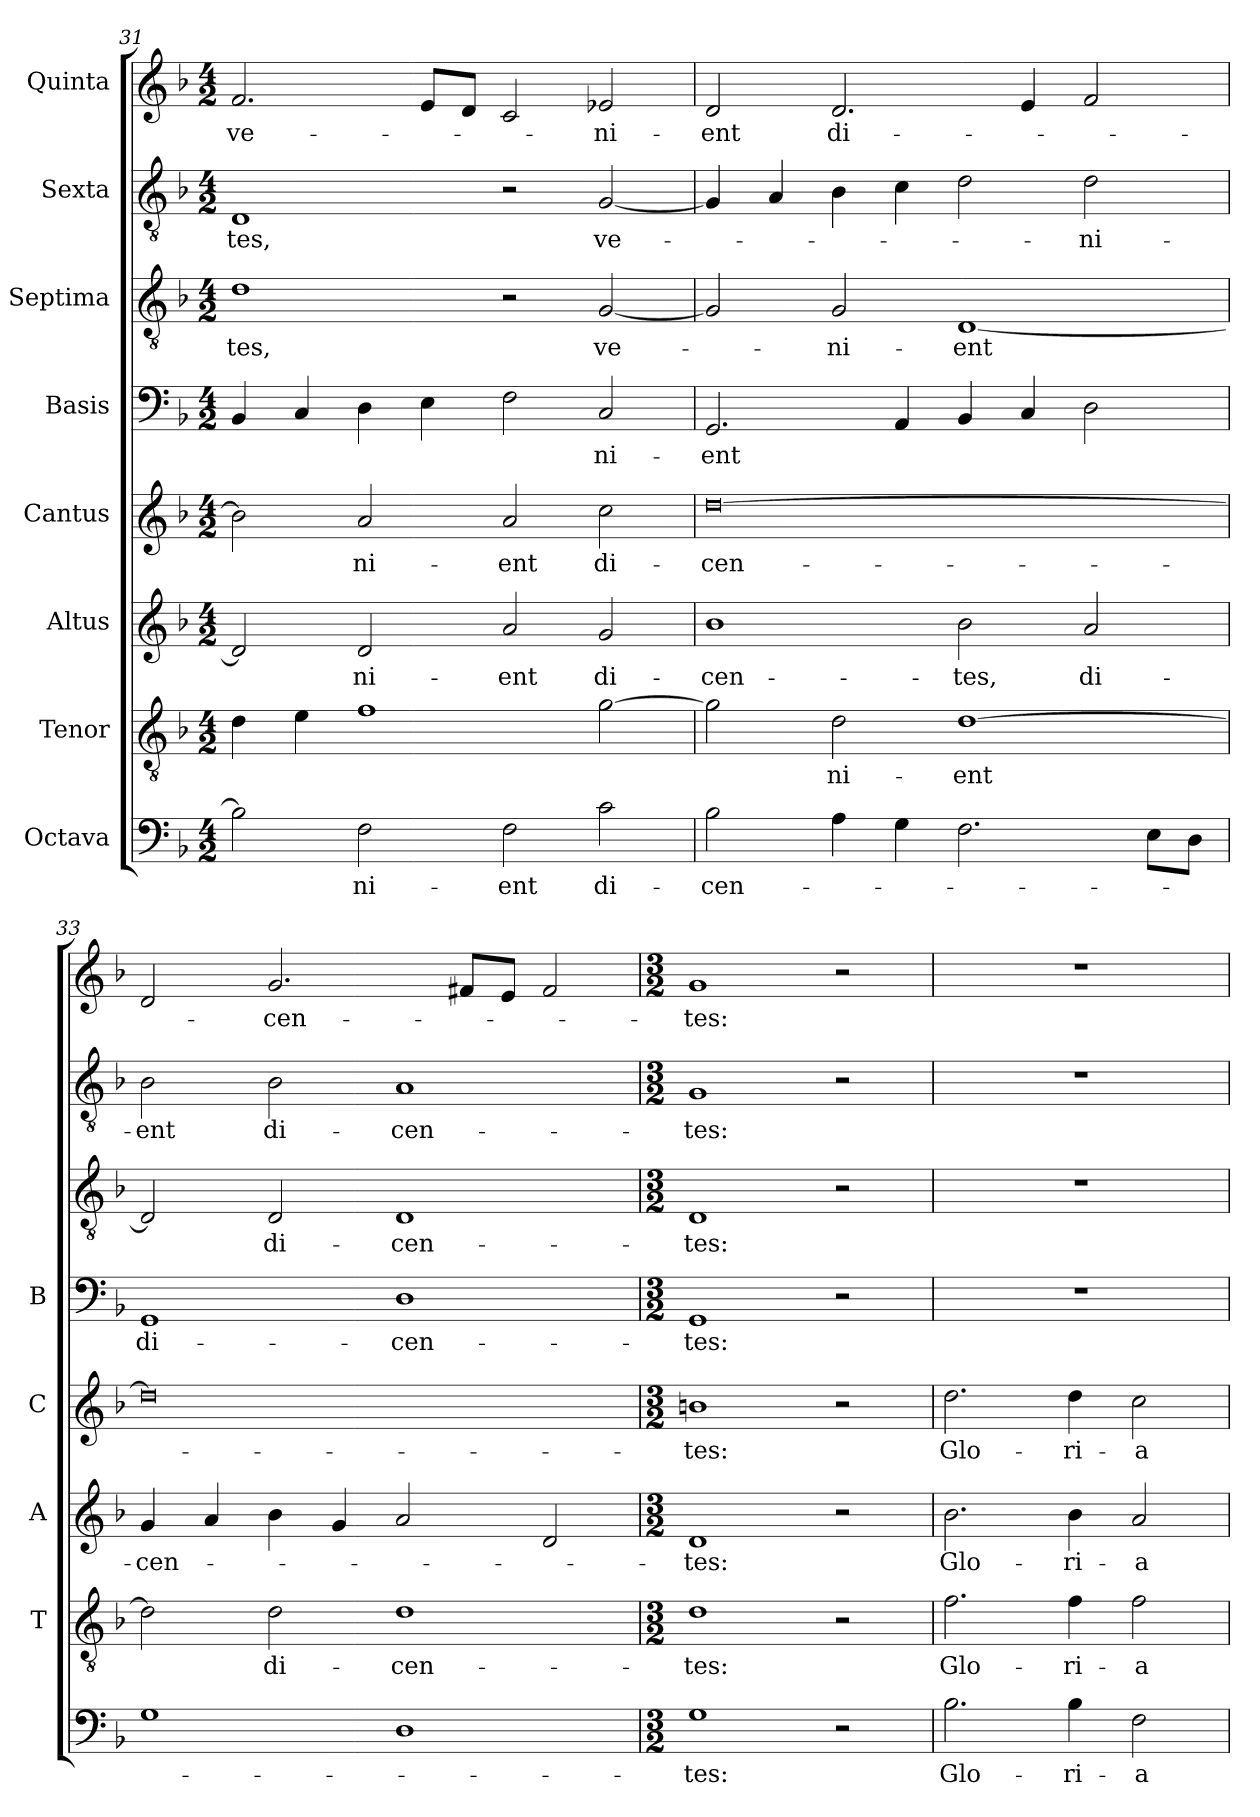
**kern	**text	**kern	**text	**kern	**text	**kern	**text	**kern	**text	**kern	**text	**kern	**text	**kern	**text
*part8	*part8	*part7	*part7	*part6	*part6	*part5	*part5	*part4	*part4	*part3	*part3	*part2	*part2	*part1	*part1
*staff8	*staff8	*staff7	*staff7	*staff6	*staff6	*staff5	*staff5	*staff4	*staff4	*staff3	*staff3	*staff2	*staff2	*staff1	*staff1
*I"Octava	*	*I"Tenor	*	*I"Altus	*	*I"Cantus	*	*I"Basis	*	*I"Septima	*	*I"Sexta	*	*I"Quinta	*
*	*	*I'T	*	*I'A	*	*I'C	*	*I'B	*	*	*	*	*	*	*
*clefF4	*	*clefGv2	*	*clefG2	*	*clefG2	*	*clefF4	*	*clefGv2	*	*clefGv2	*	*clefG2	*
*k[b-]	*	*k[b-]	*	*k[b-]	*	*k[b-]	*	*k[b-]	*	*k[b-]	*	*k[b-]	*	*k[b-]	*
*F:	*	*F:	*	*F:	*	*F:	*	*F:	*	*F:	*	*F:	*	*F:	*
*M4/2	*	*M4/2	*	*M4/2	*	*M4/2	*	*M4/2	*	*M4/2	*	*M4/2	*	*M4/2	*
=31	=31	=31	=31	=31	=31	=31	=31	=31	=31	=31	=31	=31	=31	=31	=31
!	!	!	!	!	!	!	!	!	!	!	!LO:LY:b	!	!LO:LY:b	!	!LO:LY:b
2B-\]	.	4d\	.	2d/]	.	2b-\]	.	4BB-/	.	1d	-tes,	1D	-tes,	2.f/	ve-
.	.	4e\	.	.	.	.	.	4C/	.	.	.	.	.	.	.
!	!LO:LY:b	!	!	!	!LO:LY:b	!	!LO:LY:b	!	!	!	!	!	!	!	!
2F\	-ni-	1f	.	2d/	-ni-	2a/	-ni-	4D\	.	.	.	.	.	.	.
.	.	.	.	.	.	.	.	4E\	.	.	.	.	.	8e/L	.
.	.	.	.	.	.	.	.	.	.	.	.	.	.	8d/J	.
!	!LO:LY:b	!	!	!	!LO:LY:b	!	!LO:LY:b	!	!	!	!	!	!	!	!
2F\	-ent	.	.	2a/	-ent	2a/	-ent	2F\	.	2r	.	2r	.	2c/	.
!	!LO:LY:b	!	!	!	!LO:LY:b	!	!LO:LY:b	!	!LO:LY:b	!	!LO:LY:b	!	!LO:LY:b	!	!LO:LY:b
2c\	di-	[2g\	.	2g/	di-	2cc\	di-	2C/	-ni-	[2G/	ve-	[2G/	ve-	2e-X/	-ni-
=32	=32	=32	=32	=32	=32	=32	=32	=32	=32	=32	=32	=32	=32	=32	=32
!	!LO:LY:b	!	!	!	!LO:LY:b	!	!LO:LY:b	!	!LO:LY:b	!	!	!	!	!	!LO:LY:b
2B-\	-cen-	2g\]	.	1b-	-cen-	[0dd	-cen-	2.GG/	-ent	2G/]	.	4G/]	.	2d/	-ent
.	.	.	.	.	.	.	.	.	.	.	.	4A/	.	.	.
!	!	!	!LO:LY:b	!	!	!	!	!	!	!	!LO:LY:b	!	!	!	!LO:LY:b
4A\	.	2d\	-ni-	.	.	.	.	.	.	2G/	-ni-	4B-\	.	2.d/	di-
4G\	.	.	.	.	.	.	.	4AA/	.	.	.	4c\	.	.	.
!	!	!	!LO:LY:b	!	!LO:LY:b	!	!	!	!	!	!LO:LY:b	!	!	!	!
2.F\	.	[1d	-ent	2b-\	-tes,	.	.	4BB-/	.	[1D	-ent	2d\	.	.	.
.	.	.	.	.	.	.	.	4C/	.	.	.	.	.	4e/	.
!	!	!	!	!	!LO:LY:b	!	!	!	!	!	!	!	!LO:LY:b	!	!
.	.	.	.	2a/	di-	.	.	2D\	.	.	.	2d\	-ni-	2f/	.
8E\L	.	.	.	.	.	.	.	.	.	.	.	.	.	.	.
8D\J	.	.	.	.	.	.	.	.	.	.	.	.	.	.	.
=33	=33	=33	=33	=33	=33	=33	=33	=33	=33	=33	=33	=33	=33	=33	=33
!	!	!	!	!	!LO:LY:b	!	!	!	!LO:LY:b	!	!	!	!LO:LY:b	!	!
1G	.	2d\]	.	4g/	-cen-	0dd]	.	1GG	di-	2D/]	.	2B-\	-ent	2d/	.
.	.	.	.	4a/	.	.	.	.	.	.	.	.	.	.	.
!	!	!	!LO:LY:b	!	!	!	!	!	!	!	!LO:LY:b	!	!LO:LY:b	!	!LO:LY:b
.	.	2d\	di-	4b-\	.	.	.	.	.	2D/	di-	2B-\	di-	2.g/	-cen-
.	.	.	.	4g/	.	.	.	.	.	.	.	.	.	.	.
!	!	!	!LO:LY:b	!	!	!	!	!	!LO:LY:b	!	!LO:LY:b	!	!LO:LY:b	!	!
1D	.	1d	-cen-	2a/	.	.	.	1D	-cen-	1D	-cen-	1A	-cen-	.	.
.	.	.	.	.	.	.	.	.	.	.	.	.	.	8f#X/L	.
.	.	.	.	.	.	.	.	.	.	.	.	.	.	8e/J	.
.	.	.	.	2d/	.	.	.	.	.	.	.	.	.	2f#/	.
!!LO:LB:g=z
=34	=34	=34	=34	=34	=34	=34	=34	=34	=34	=34	=34	=34	=34	=34	=34
*M3/2	*	*M3/2	*	*M3/2	*	*M3/2	*	*M3/2	*	*M3/2	*	*M3/2	*	*M3/2	*
!	!LO:LY:b	!	!LO:LY:b	!	!LO:LY:b	!	!LO:LY:b	!	!LO:LY:b	!	!LO:LY:b	!	!LO:LY:b	!	!LO:LY:b
1G	-tes:	1d	-tes:	1d	-tes:	1bn	-tes:	1GG	-tes:	1D	-tes:	1G	-tes:	1g	-tes:
2r	.	2r	.	2r	.	2r	.	2r	.	2r	.	2r	.	2r	.
=35	=35	=35	=35	=35	=35	=35	=35	=35	=35	=35	=35	=35	=35	=35	=35
!	!LO:LY:b	!	!LO:LY:b	!	!LO:LY:b	!	!LO:LY:b	!	!	!	!	!	!	!	!
2.B-\	Glo-	2.f\	Glo-	2.b-\	Glo-	2.dd\	Glo-	1.r	.	1.r	.	1.r	.	1.r	.
!	!LO:LY:b	!	!LO:LY:b	!	!LO:LY:b	!	!LO:LY:b	!	!	!	!	!	!	!	!
4B-\	-ri-	4f\	-ri-	4b-\	-ri-	4dd\	-ri-	.	.	.	.	.	.	.	.
!	!LO:LY:b	!	!LO:LY:b	!	!LO:LY:b	!	!LO:LY:b	!	!	!	!	!	!	!	!
2F\	-a	2f\	-a	2a/	-a	2cc\	-a	.	.	.	.	.	.	.	.
=	=	=	=	=	=	=	=	=	=	=	=	=	=	=	=
*-	*-	*-	*-	*-	*-	*-	*-	*-	*-	*-	*-	*-	*-	*-	*-
